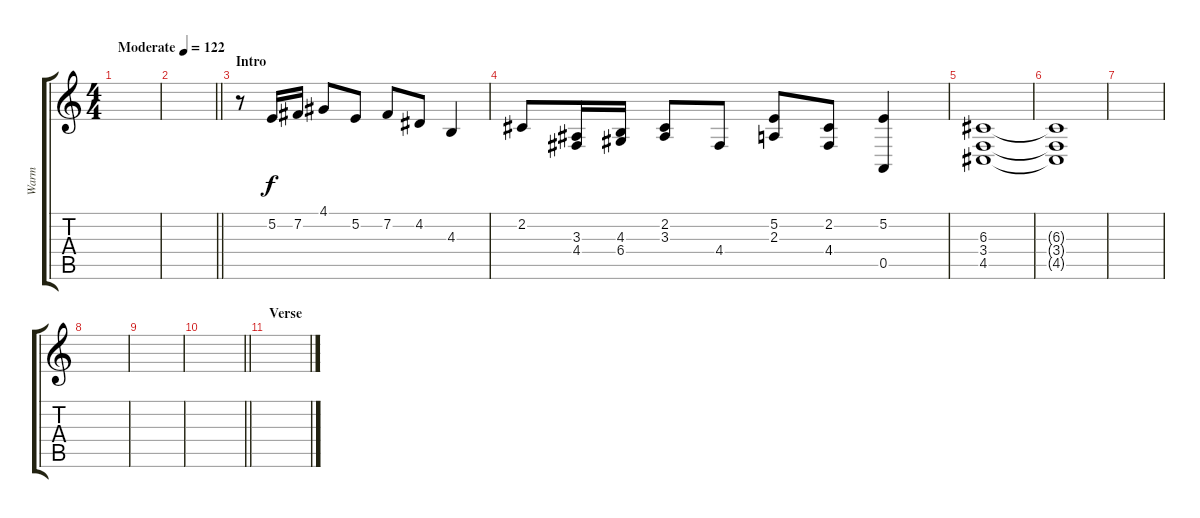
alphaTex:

\track ("Warm" "Warm") {instrument pad2warm}
\staff {score tabs}
\tuning (E4 B3 G3 D3 A2 E2) {hide}
\ts (4 4)
\tempo (122 "Moderate")
\clef g2
\ks c
|
\barLineRight lightlight
|
\section ("" "Intro")
r.8{instrument harpsichord} 5.2.16 7.2.16 4.1.8 5.2.8 7.2.8 4.2.8 4.3.4 |
2.2.8 (3.3 4.4).16 (4.3 6.4).16 (2.2 3.3).8 4.4.8 (5.2 2.3).8 (2.2 4.4).8 (5.2 0.5).4 |
(6.3 3.4 4.5).1 |
(6.3{t} 3.4{t} 4.5{t}).1 |
|
|
|
\barLineRight lightlight
|
\section ("" "Verse")
